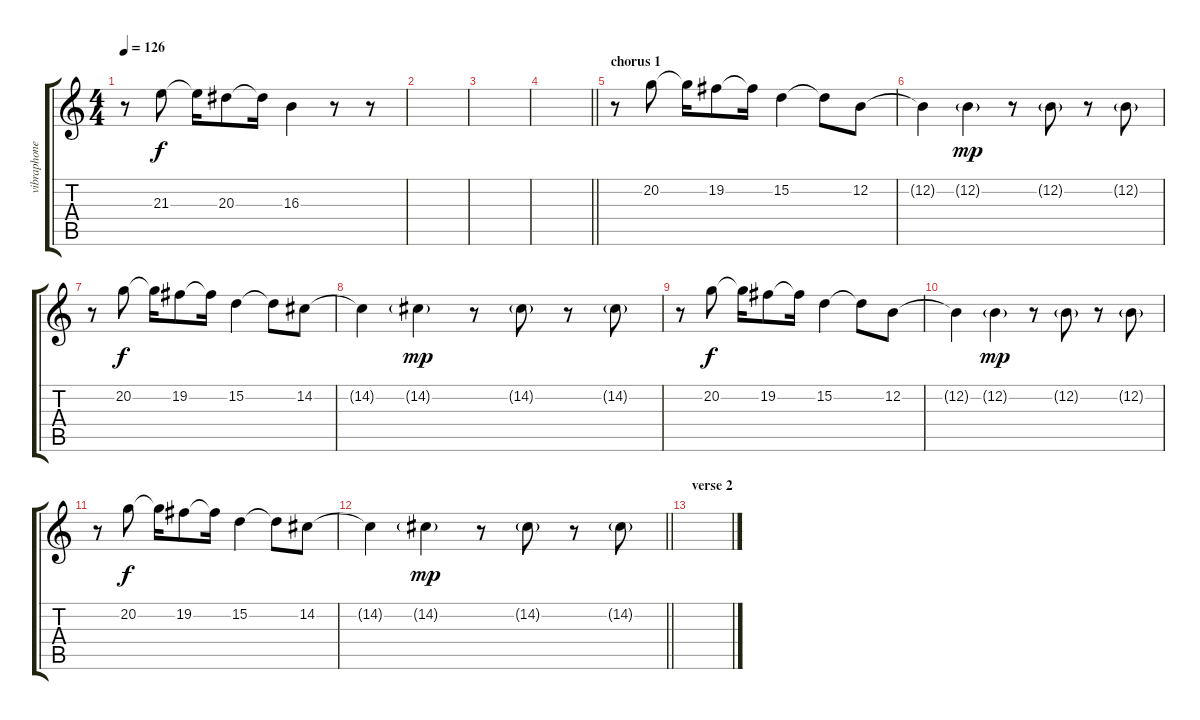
\track ("vibraphone" "vibraphone") {instrument vibraphone}
\staff {score tabs}
\tuning (E4 B3 G3 D3 A2 E2) {hide}
\ts (4 4)
\tempo 126
\clef g2
\ks c
r.8{dy f} 21.3.8 21.3{t}.16 20.3.8 20.3{t}.16 16.3.4 r.8 r.8 |
|
|
\barLineRight lightlight
|
\section ("" "chorus 1")
r.8 20.2.8 20.2{t}.16 19.2.8 19.2{t}.16 15.2.4 15.2{t}.8 12.2.8 |
12.2{t}.4 12.2{g}.4{dy mp} r.8 12.2{g}.8 r.8 12.2{g}.8 |
r.8 20.2.8{dy f} 20.2{t}.16 19.2.8 19.2{t}.16 15.2.4 15.2{t}.8 14.2.8 |
14.2{t}.4 14.2{g}.4{dy mp} r.8 14.2{g}.8 r.8 14.2{g}.8 |
r.8 20.2.8{dy f} 20.2{t}.16 19.2.8 19.2{t}.16 15.2.4 15.2{t}.8 12.2.8 |
12.2{t}.4 12.2{g}.4{dy mp} r.8 12.2{g}.8 r.8 12.2{g}.8 |
r.8 20.2.8{dy f} 20.2{t}.16 19.2.8 19.2{t}.16 15.2.4 15.2{t}.8 14.2.8 |
\barLineRight lightlight
14.2{t}.4 14.2{g}.4{dy mp} r.8 14.2{g}.8 r.8 14.2{g}.8 |
\section ("" "verse 2")
